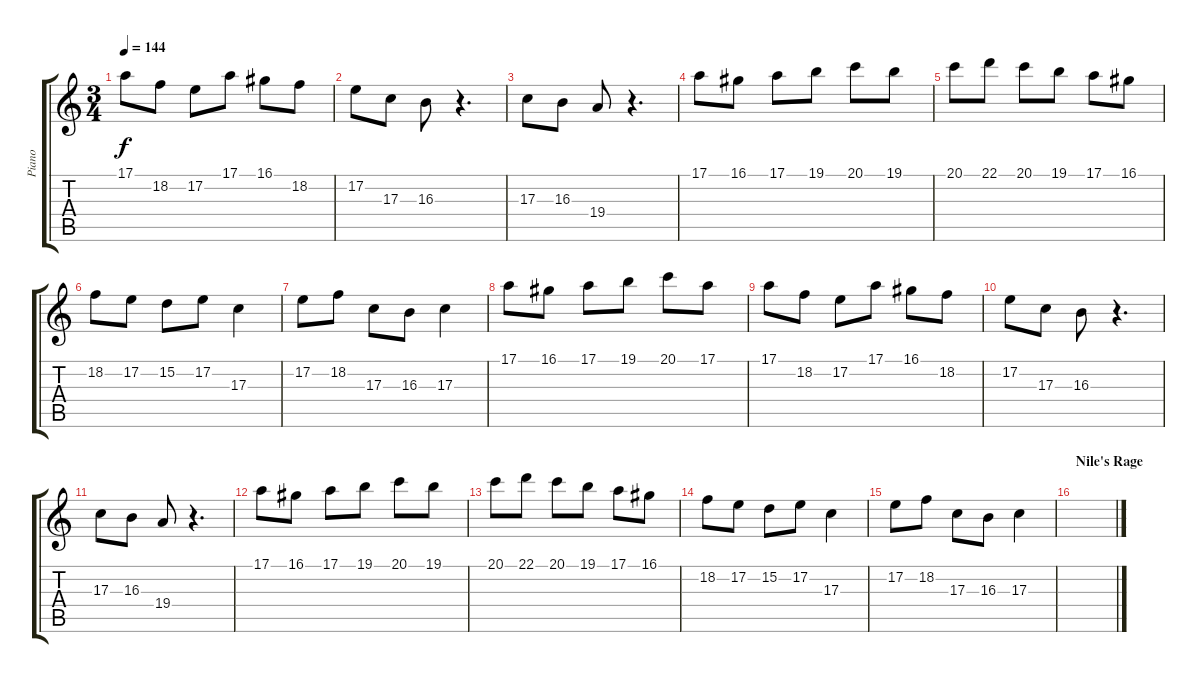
\track ("Piano" "Piano") {instrument acousticgrandpiano}
\staff {score tabs}
\tuning (E4 B3 G3 D3 A2 E2) {hide}
\ts (3 4)
\tempo 144
\clef g2
\ks c
17.1.8{dy f} 18.2.8 17.2.8 17.1.8 16.1.8 18.2.8 |
17.2.8 17.3.8 16.3.8 r.4{d} |
17.3.8 16.3.8 19.4.8 r.4{d} |
17.1.8 16.1.8 17.1.8 19.1.8 20.1.8 19.1.8 |
20.1.8 22.1.8 20.1.8 19.1.8 17.1.8 16.1.8 |
18.2.8 17.2.8 15.2.8 17.2.8 17.3.4 |
17.2.8 18.2.8 17.3.8 16.3.8 17.3.4 |
17.1.8 16.1.8 17.1.8 19.1.8 20.1.8 17.1.8 |
17.1.8 18.2.8 17.2.8 17.1.8 16.1.8 18.2.8 |
17.2.8 17.3.8 16.3.8 r.4{d} |
17.3.8 16.3.8 19.4.8 r.4{d} |
17.1.8 16.1.8 17.1.8 19.1.8 20.1.8 19.1.8 |
20.1.8 22.1.8 20.1.8 19.1.8 17.1.8 16.1.8 |
18.2.8 17.2.8 15.2.8 17.2.8 17.3.4 |
17.2.8 18.2.8 17.3.8 16.3.8 17.3.4 |
\section ("" "Nile's Rage")
